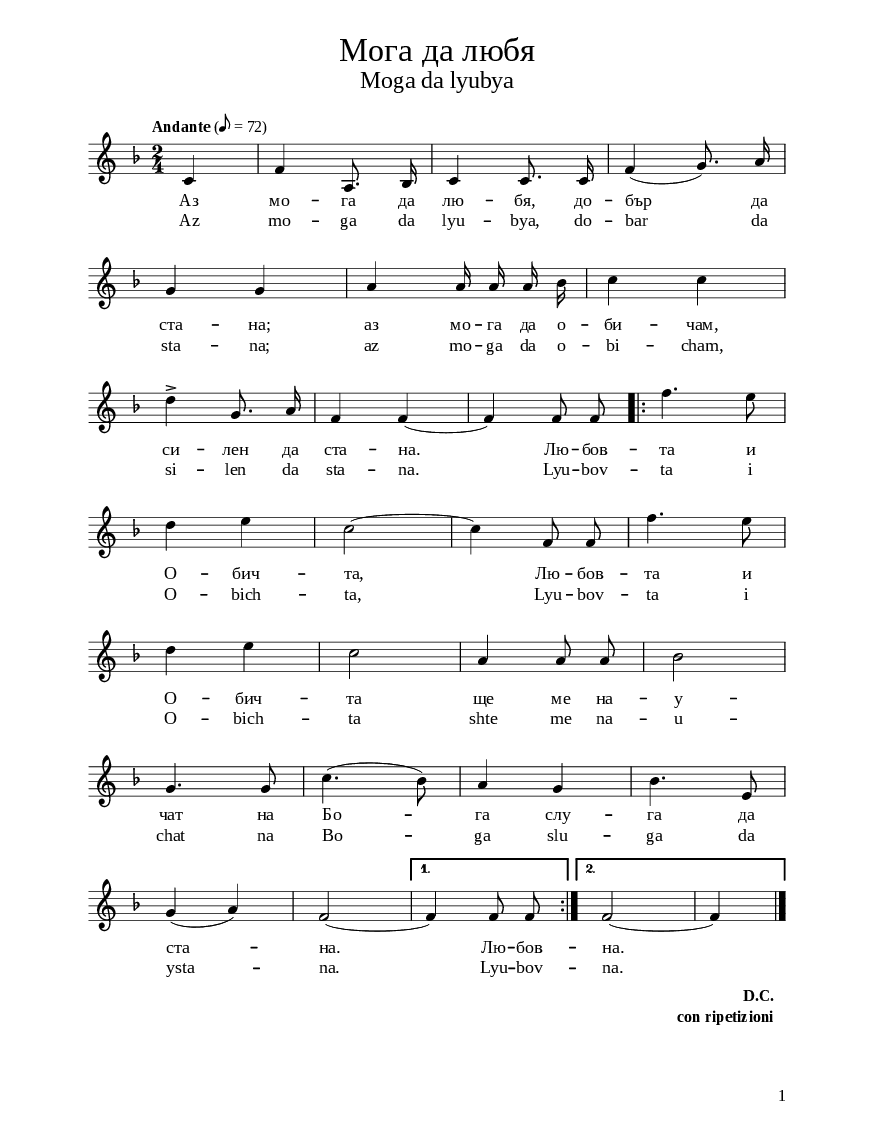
\version "2.24.0"

% include paper part and global functions
\include "include/globals.ily"

\bookpart {
  \include "include/bookpart-paper.ily"
  \score {
    \include "include/score-layout.ily"


    \new Voice \relative c' {
      \clef treble
      \key f \major
      \time 2/4
      \tempoFunc "Andante" 8 "72"
      \autoBeamOff

      \partial 4

      c4 | % 2
      f4 a,8. bes16 | % 3
      c4 c8. c16 | % 4
      f4 ( g8. ) a16 | \break |% 5
      g4 g4 | % 6
      a4 a16 a16 a16  bes16
      % 7
      c4  c4 | \break | % 8
      d4 -> g,8. a16 | % 9
      f4 f4 ~ |
      f4 f8 f8 \repeat volta 2 \relative c {
        | % 11
        f''4.  e8 | \break |% 12
        d4  e4 | % 13
        c2 ~ | % 14
        c4 f,8 f8 | % 15
        f'4.  e8 | \break |% 16
        d4  e4 | % 17
        c2  | % 18
        a4 a8 a8 | % 19
        bes2 | \break |
        g4. g8 | % 21
        c4. (  bes8 ) | % 22
        a4 g4 | % 23
        bes4. e,8  |\break  % 24
        g4 ( a4 ) f2~
      }
      \alternative {
        { f4 f8 f8  | }
        { f2~ f4 }
      }
      \bar "|."
    }
    \addlyrics {
      Аз мо -- га да лю -- бя, до -- бър
      да ста -- на; аз мо -- га да
      о -- би -- чам, си -- лен да ста --
      на.  Лю -- бов -- та и О -- бич --
      та,  Лю -- бов -- та и О -- бич --
      та ще ме на -- у -- чат на Бо
      -- га слу -- га да ста -- на.
      Лю -- бов -- на.
    }
    \addlyrics {
      Az mo -- ga da lyu -- bya, do -- bar
      da sta -- na; az mo -- ga da
      o -- bi -- cham, si -- len da sta --
      na.  Lyu -- bov -- ta i O -- bich --
      ta,  Lyu -- bov -- ta i O -- bich --
      ta shte me na -- u -- chat na Bo
      -- ga slu -- ga da ysta -- na.
      Lyu -- bov -- na.
    }

    \header {
      title = \titleFunc "Мога да любя" "Moga da lyubya"
    }

    \midi{}

  } % score

  \markup \dc-two "D.C.""con ripetizioni"
  %

  % include foreign translation(s) of the song

  \pageBreak
  \version "2.20.0"

\markup \fill-line { \fontsize #6 "Ich kann lieben" }
\markup \null
\markup \null
\markup \fontsize #+2.5 {
  \hspace #10
  \override #'(baseline-skip . 2)

  \column {
    \line { " " }
    \line { " "Ich kann lieben (ljubia), }
    \line { " "   damit ich gut werde, }

    \line { " "ich kann lieben (obitscham), }
    \line { " "       damit ich stark werde.}
    \line { " "  Die Liebe (ljubovta) und die Liebe (obitschta) werden mich lehren, }

    \line { " " ein Diener Gottes zu werden.}


  }


}


} % bookpart
